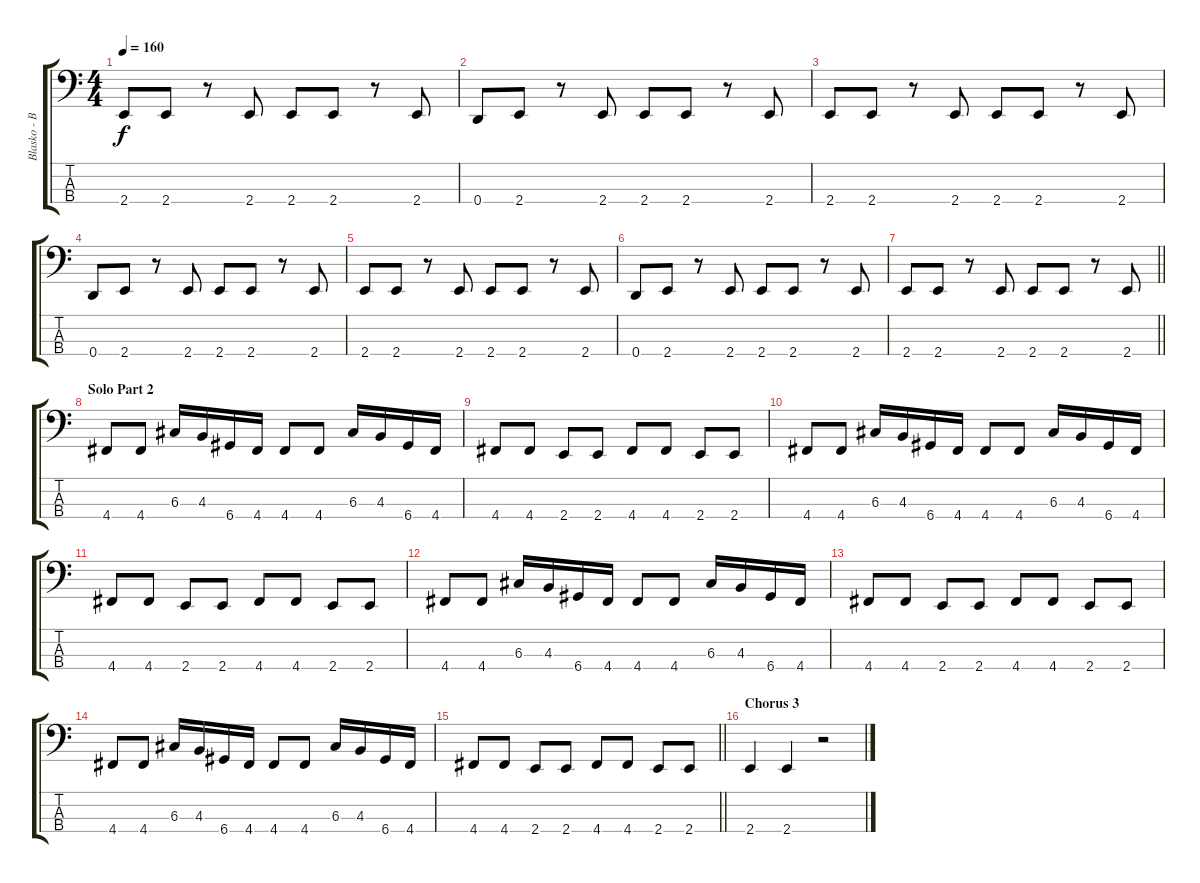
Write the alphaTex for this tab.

\track ("Blasko - Bass Guitar Pan" "Blasko - B") {instrument electricbassfinger}
\staff {score tabs}
\tuning (F2 C2 G1 D1) {hide}
\ts (4 4)
\tempo 160
\clef f4
\ks c
2.4.8{dy f} 2.4.8 r.8 2.4.8 2.4.8 2.4.8 r.8 2.4.8 |
0.4.8 2.4.8 r.8 2.4.8 2.4.8 2.4.8 r.8 2.4.8 |
2.4.8 2.4.8 r.8 2.4.8 2.4.8 2.4.8 r.8 2.4.8 |
0.4.8 2.4.8 r.8 2.4.8 2.4.8 2.4.8 r.8 2.4.8 |
2.4.8 2.4.8 r.8 2.4.8 2.4.8 2.4.8 r.8 2.4.8 |
0.4.8 2.4.8 r.8 2.4.8 2.4.8 2.4.8 r.8 2.4.8 |
\barLineRight lightlight
2.4.8 2.4.8 r.8 2.4.8 2.4.8 2.4.8 r.8 2.4.8 |
\section ("" "Solo Part 2")
4.4.8 4.4.8 6.3.16 4.3.16 6.4.16 4.4.16 4.4.8 4.4.8 6.3.16 4.3.16 6.4.16 4.4.16 |
4.4.8 4.4.8 2.4.8 2.4.8 4.4.8 4.4.8 2.4.8 2.4.8 |
4.4.8 4.4.8 6.3.16 4.3.16 6.4.16 4.4.16 4.4.8 4.4.8 6.3.16 4.3.16 6.4.16 4.4.16 |
4.4.8 4.4.8 2.4.8 2.4.8 4.4.8 4.4.8 2.4.8 2.4.8 |
4.4.8 4.4.8 6.3.16 4.3.16 6.4.16 4.4.16 4.4.8 4.4.8 6.3.16 4.3.16 6.4.16 4.4.16 |
4.4.8 4.4.8 2.4.8 2.4.8 4.4.8 4.4.8 2.4.8 2.4.8 |
4.4.8 4.4.8 6.3.16 4.3.16 6.4.16 4.4.16 4.4.8 4.4.8 6.3.16 4.3.16 6.4.16 4.4.16 |
\barLineRight lightlight
4.4.8 4.4.8 2.4.8 2.4.8 4.4.8 4.4.8 2.4.8 2.4.8 |
\section ("" "Chorus 3")
2.4.4 2.4.4 r.2
